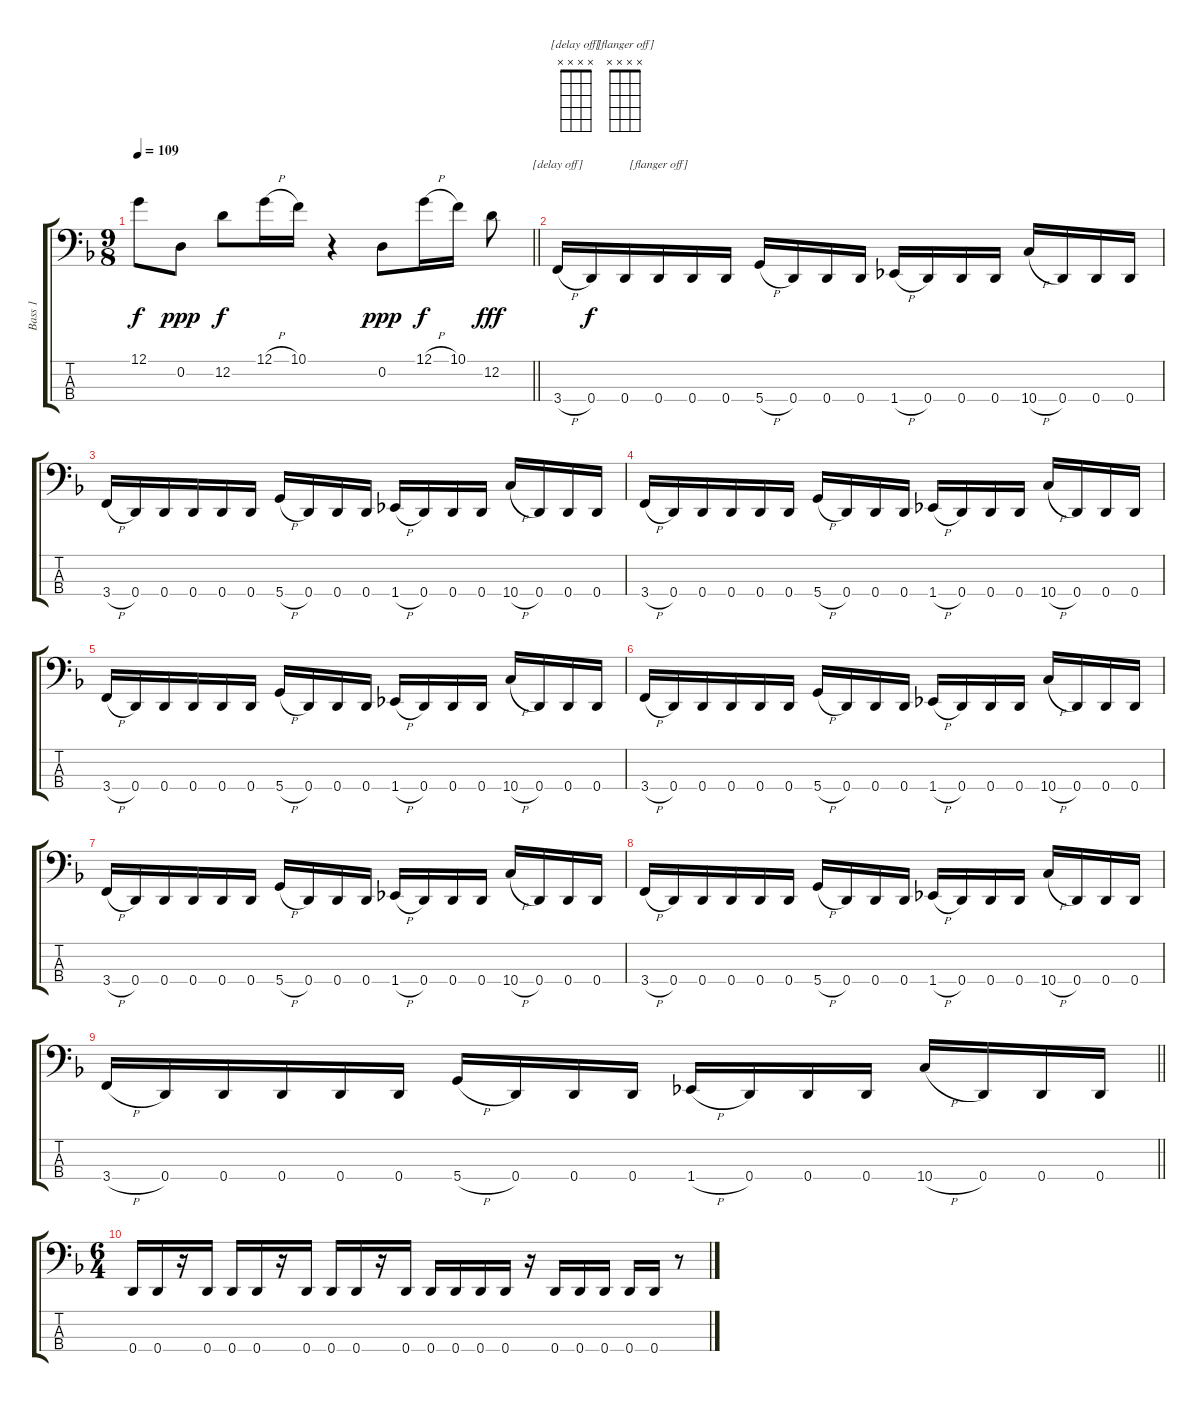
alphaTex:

\track ("Bass 1" "Bass 1") {instrument electricbasspick}
\staff {score tabs}
\tuning (G2 D2 A1 D1) {hide}
\chord ("[delay off]" x x x x)
\chord ("[flanger off]" x x x x)
\ts (9 8)
\tempo 109
\clef f4
\barLineRight lightlight
\ks dminor
12.1.8{dy f} 0.2.8{dy ppp beam split} 12.2.8{dy f beam merge} 12.1{h}.16 10.1.16 r.4 0.2.8{dy ppp} 12.1{h}.16{dy f beam merge} 10.1.16{beam split} 12.2.8{dy fff} |
3.4{h}.16{ch "[delay off]"} 0.4.16{dy f} 0.4.16 0.4.16{ch "[flanger off]"} 0.4.16 0.4.16 5.4{h}.16 0.4.16 0.4.16 0.4.16{beam split} 1.4{h}.16 0.4.16{beam merge} 0.4.16 0.4.16{beam split} 10.4{h}.16 0.4.16 0.4.16 0.4.16 |
3.4{h}.16 0.4.16 0.4.16 0.4.16 0.4.16 0.4.16 5.4{h}.16 0.4.16 0.4.16 0.4.16{beam split} 1.4{h}.16 0.4.16{beam merge} 0.4.16 0.4.16{beam split} 10.4{h}.16 0.4.16 0.4.16 0.4.16 |
3.4{h}.16 0.4.16 0.4.16 0.4.16 0.4.16 0.4.16 5.4{h}.16 0.4.16 0.4.16 0.4.16{beam split} 1.4{h}.16 0.4.16{beam merge} 0.4.16 0.4.16{beam split} 10.4{h}.16 0.4.16 0.4.16 0.4.16 |
3.4{h}.16 0.4.16 0.4.16 0.4.16 0.4.16 0.4.16 5.4{h}.16 0.4.16 0.4.16 0.4.16{beam split} 1.4{h}.16 0.4.16{beam merge} 0.4.16 0.4.16{beam split} 10.4{h}.16 0.4.16 0.4.16 0.4.16 |
3.4{h}.16 0.4.16 0.4.16 0.4.16 0.4.16 0.4.16 5.4{h}.16 0.4.16 0.4.16 0.4.16{beam split} 1.4{h}.16 0.4.16{beam merge} 0.4.16 0.4.16{beam split} 10.4{h}.16 0.4.16 0.4.16 0.4.16 |
3.4{h}.16 0.4.16 0.4.16 0.4.16 0.4.16 0.4.16 5.4{h}.16 0.4.16 0.4.16 0.4.16{beam split} 1.4{h}.16 0.4.16{beam merge} 0.4.16 0.4.16{beam split} 10.4{h}.16 0.4.16 0.4.16 0.4.16 |
3.4{h}.16 0.4.16 0.4.16 0.4.16 0.4.16 0.4.16 5.4{h}.16 0.4.16 0.4.16 0.4.16{beam split} 1.4{h}.16 0.4.16{beam merge} 0.4.16 0.4.16{beam split} 10.4{h}.16 0.4.16 0.4.16 0.4.16 |
\barLineRight lightlight
3.4{h}.16 0.4.16 0.4.16 0.4.16 0.4.16 0.4.16 5.4{h}.16 0.4.16 0.4.16 0.4.16{beam split} 1.4{h}.16 0.4.16{beam merge} 0.4.16 0.4.16{beam split} 10.4{h}.16 0.4.16 0.4.16 0.4.16 |
\ts (6 4)
0.4.16 0.4.16 r.16 0.4.16{beam split} 0.4.16 0.4.16 r.16 0.4.16{beam split} 0.4.16 0.4.16 r.16 0.4.16 0.4.16 0.4.16 0.4.16 0.4.16 r.16 0.4.16 0.4.16 0.4.16{beam split} 0.4.16 0.4.16 r.8
